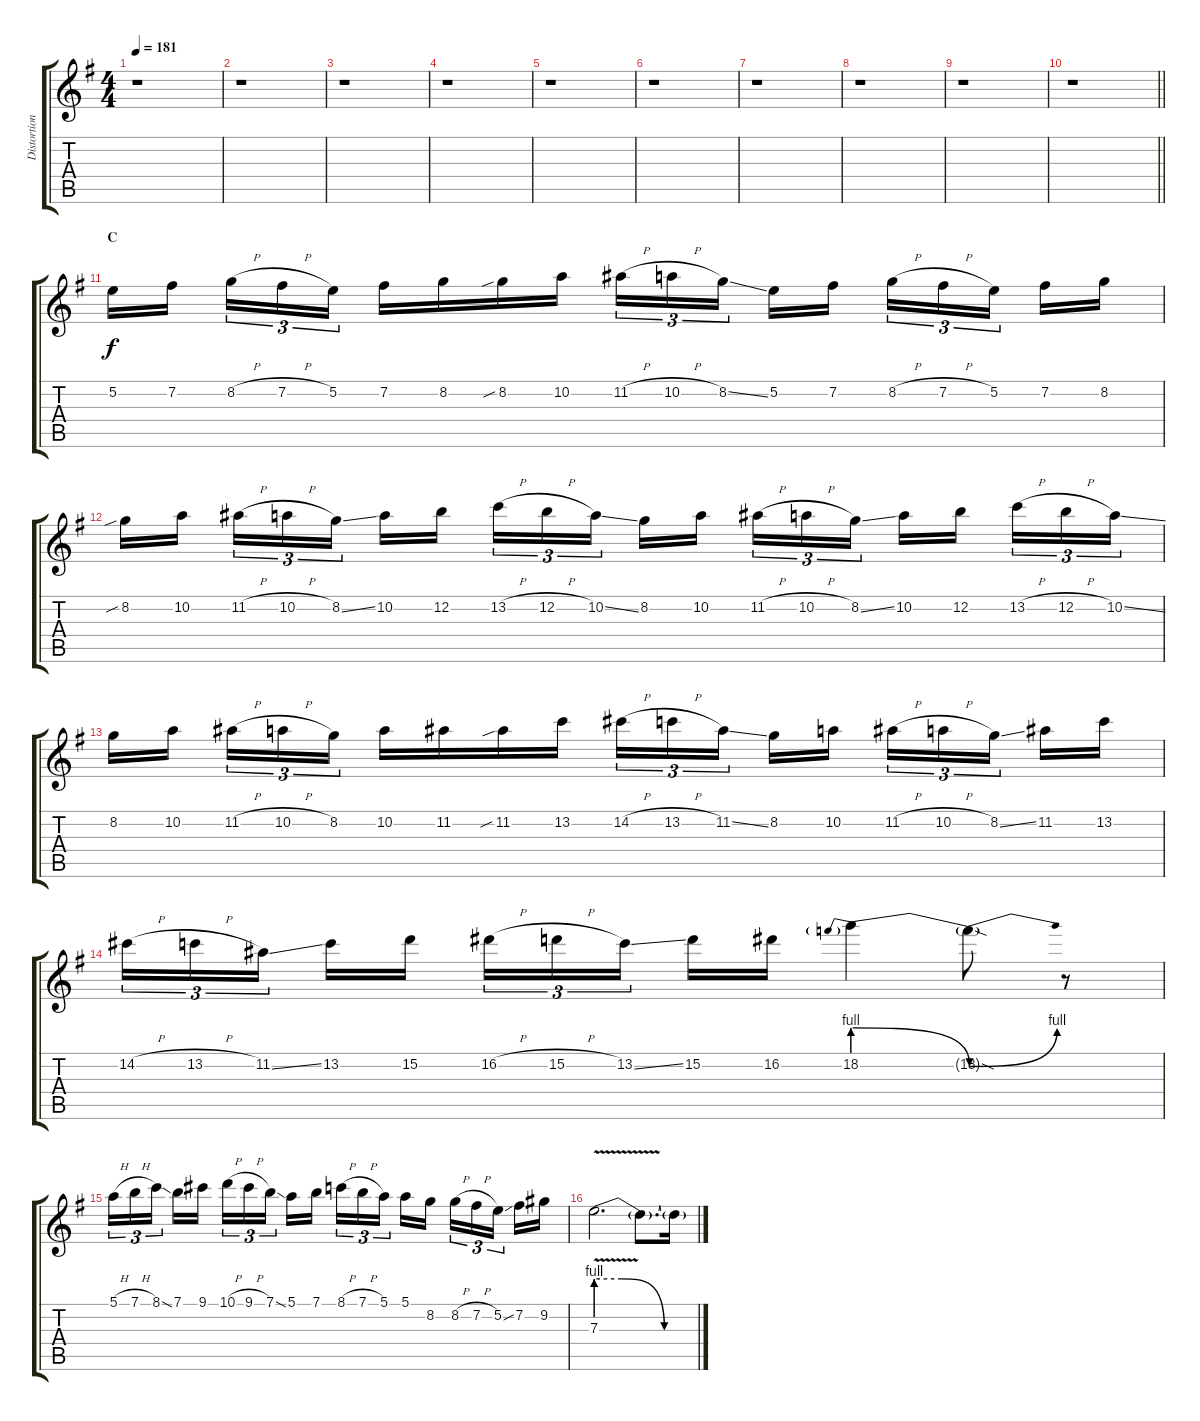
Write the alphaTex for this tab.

\track ("Distortion 2" "Distortion") {instrument distortionguitar}
\staff {score tabs}
\tuning (E4 B3 G3 D3 A2 E2) {hide}
\ts (4 4)
\tempo 181
\clef g2
\ks g
r.1{dy f} |
r.1 |
r.1 |
r.1 |
r.1 |
r.1 |
r.1 |
r.1 |
r.1 |
\barLineRight lightlight
r.1 |
\section ("" "C")
5.2.16 7.2.16{beam splitsecondary} 8.2{h}.16{tu (3 2)} 7.2{h}.16{tu (3 2)} 5.2.16{tu (3 2)} 7.2.16 8.2.16 8.2{sib}.16 10.2.16 11.2{h}.16{tu (3 2)} 10.2{h}.16{tu (3 2)} 8.2{ss}.16{tu (3 2) beam splitsecondary} 5.2.16 7.2.16 8.2{h}.16{tu (3 2)} 7.2{h}.16{tu (3 2)} 5.2.16{tu (3 2) beam splitsecondary} 7.2.16 8.2.16 |
8.2{sib}.16 10.2.16{beam splitsecondary} 11.2{h}.16{tu (3 2)} 10.2{h}.16{tu (3 2)} 8.2{ss}.16{tu (3 2)} 10.2.16 12.2.16{beam splitsecondary} 13.2{h}.16{tu (3 2)} 12.2{h}.16{tu (3 2)} 10.2{ss}.16{tu (3 2)} 8.2.16 10.2.16{beam splitsecondary} 11.2{h}.16{tu (3 2)} 10.2{h}.16{tu (3 2)} 8.2{ss}.16{tu (3 2)} 10.2.16 12.2.16{beam splitsecondary} 13.2{h}.16{tu (3 2)} 12.2{h}.16{tu (3 2)} 10.2{ss}.16{tu (3 2)} |
8.2.16 10.2.16{beam splitsecondary} 11.2{h}.16{tu (3 2)} 10.2{h}.16{tu (3 2)} 8.2.16{tu (3 2)} 10.2.16 11.2.16 11.2{sib}.16 13.2.16 14.2{h}.16{tu (3 2)} 13.2{h}.16{tu (3 2)} 11.2{ss}.16{tu (3 2) beam splitsecondary} 8.2.16 10.2.16 11.2{h}.16{tu (3 2)} 10.2{h}.16{tu (3 2)} 8.2{ss}.16{tu (3 2) beam splitsecondary} 11.2.16 13.2.16 |
14.2{h}.16{tu (3 2)} 13.2{h}.16{tu (3 2)} 11.2{ss}.16{tu (3 2) beam splitsecondary} 13.2.16 15.2.16 16.2{h}.16{tu (3 2)} 15.2{h}.16{tu (3 2)} 13.2{ss}.16{tu (3 2) beam splitsecondary} 15.2.16 16.2.16 18.2{be (prebendrelease 0 4 60 0)}.4 18.2{be (bend 0 0 60 4) sod t}.8 r.8 |
5.1{h}.16{tu (3 2)} 7.1{h}.16{tu (3 2)} 8.1{ss}.16{tu (3 2) beam splitsecondary} 7.1.16 9.1.16 10.1{h}.16{tu (3 2)} 9.1{h}.16{tu (3 2)} 7.1{ss}.16{tu (3 2) beam splitsecondary} 5.1.16 7.1.16 8.1{h}.16{tu (3 2)} 7.1{h}.16{tu (3 2)} 5.1.16{tu (3 2) beam splitsecondary} 5.1.16 8.2.16 8.2{h}.16{tu (3 2)} 7.2{h}.16{tu (3 2)} 5.2{ss}.16{tu (3 2) beam splitsecondary} 7.2.16 9.2.16 |
7.3{be (custom 0 4 15 4 40 0 60 0) v}.2{d} 7.3{t}.8{d} 7.3{t}.16
